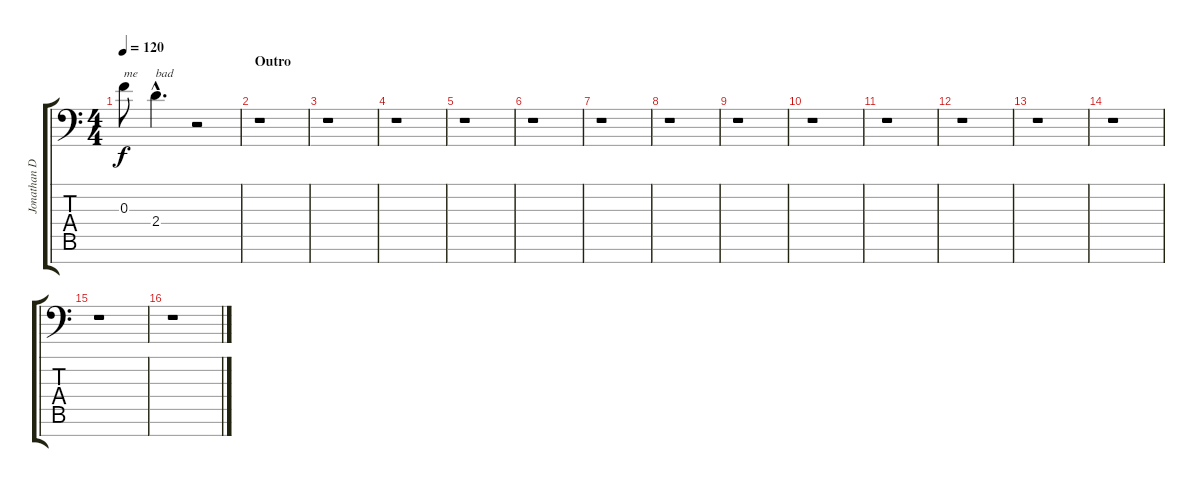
\track ("Jonathan Davis - Vocals" "Jonathan D") {instrument distortionguitar}
\staff {score tabs}
\tuning (D4 A3 F3 C3 G2 D2 A1) {hide}
\ts (4 4)
\tempo 120
\clef f4
\ks c
0.3.8{txt "me" dy f} 2.4{hac}.4{d txt "bad"} r.2 |
\section ("" "Outro")
r.1 |
r.1 |
r.1 |
r.1 |
r.1 |
r.1 |
r.1 |
r.1 |
r.1 |
r.1 |
r.1 |
r.1 |
r.1 |
r.1 |
r.1
